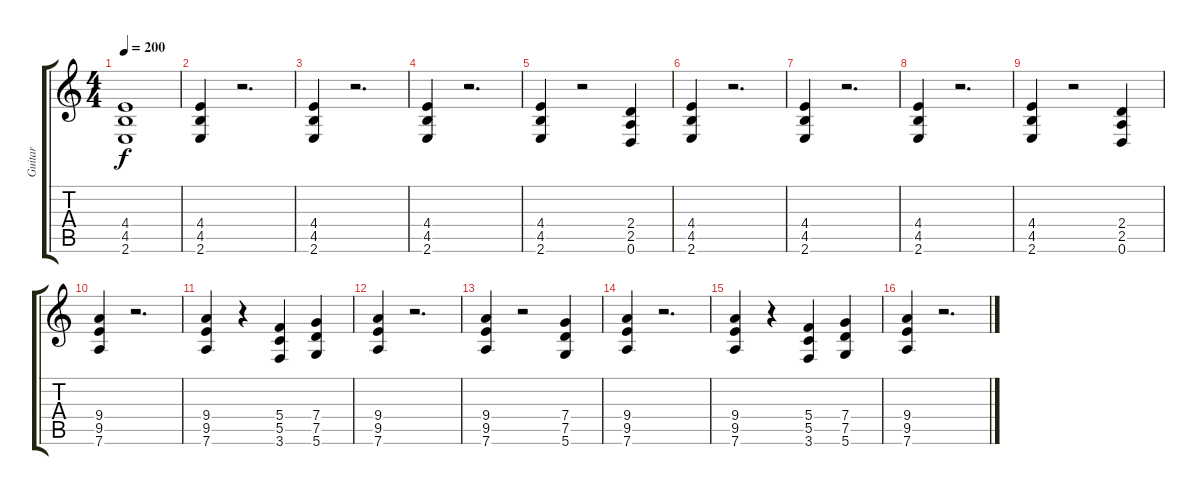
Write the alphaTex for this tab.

\track ("Guitar" "Guitar") {instrument distortionguitar}
\staff {score tabs}
\tuning (D4 A3 F3 C3 G2 D2) {hide}
\ts (4 4)
\tempo 200
\clef g2
\ks c
(4.4{t} 4.5{t} 2.6{t}).1{dy f} |
(4.4 4.5 2.6).4{volume 14} r.2{d} |
(4.4 4.5 2.6).4 r.2{d} |
(4.4 4.5 2.6).4 r.2{d} |
(4.4 4.5 2.6).4 r.2 (2.4 2.5 0.6).4 |
(4.4 4.5 2.6).4 r.2{d} |
(4.4 4.5 2.6).4 r.2{d} |
(4.4 4.5 2.6).4 r.2{d} |
(4.4 4.5 2.6).4 r.2 (2.4 2.5 0.6).4 |
(9.4 9.5 7.6).4 r.2{d} |
(9.4 9.5 7.6).4 r.4 (5.4 5.5 3.6).4 (7.4 7.5 5.6).4 |
(9.4 9.5 7.6).4 r.2{d} |
(9.4 9.5 7.6).4 r.2 (7.4 7.5 5.6).4 |
(9.4 9.5 7.6).4 r.2{d} |
(9.4 9.5 7.6).4 r.4 (5.4 5.5 3.6).4 (7.4 7.5 5.6).4 |
(9.4 9.5 7.6).4 r.2{d}
